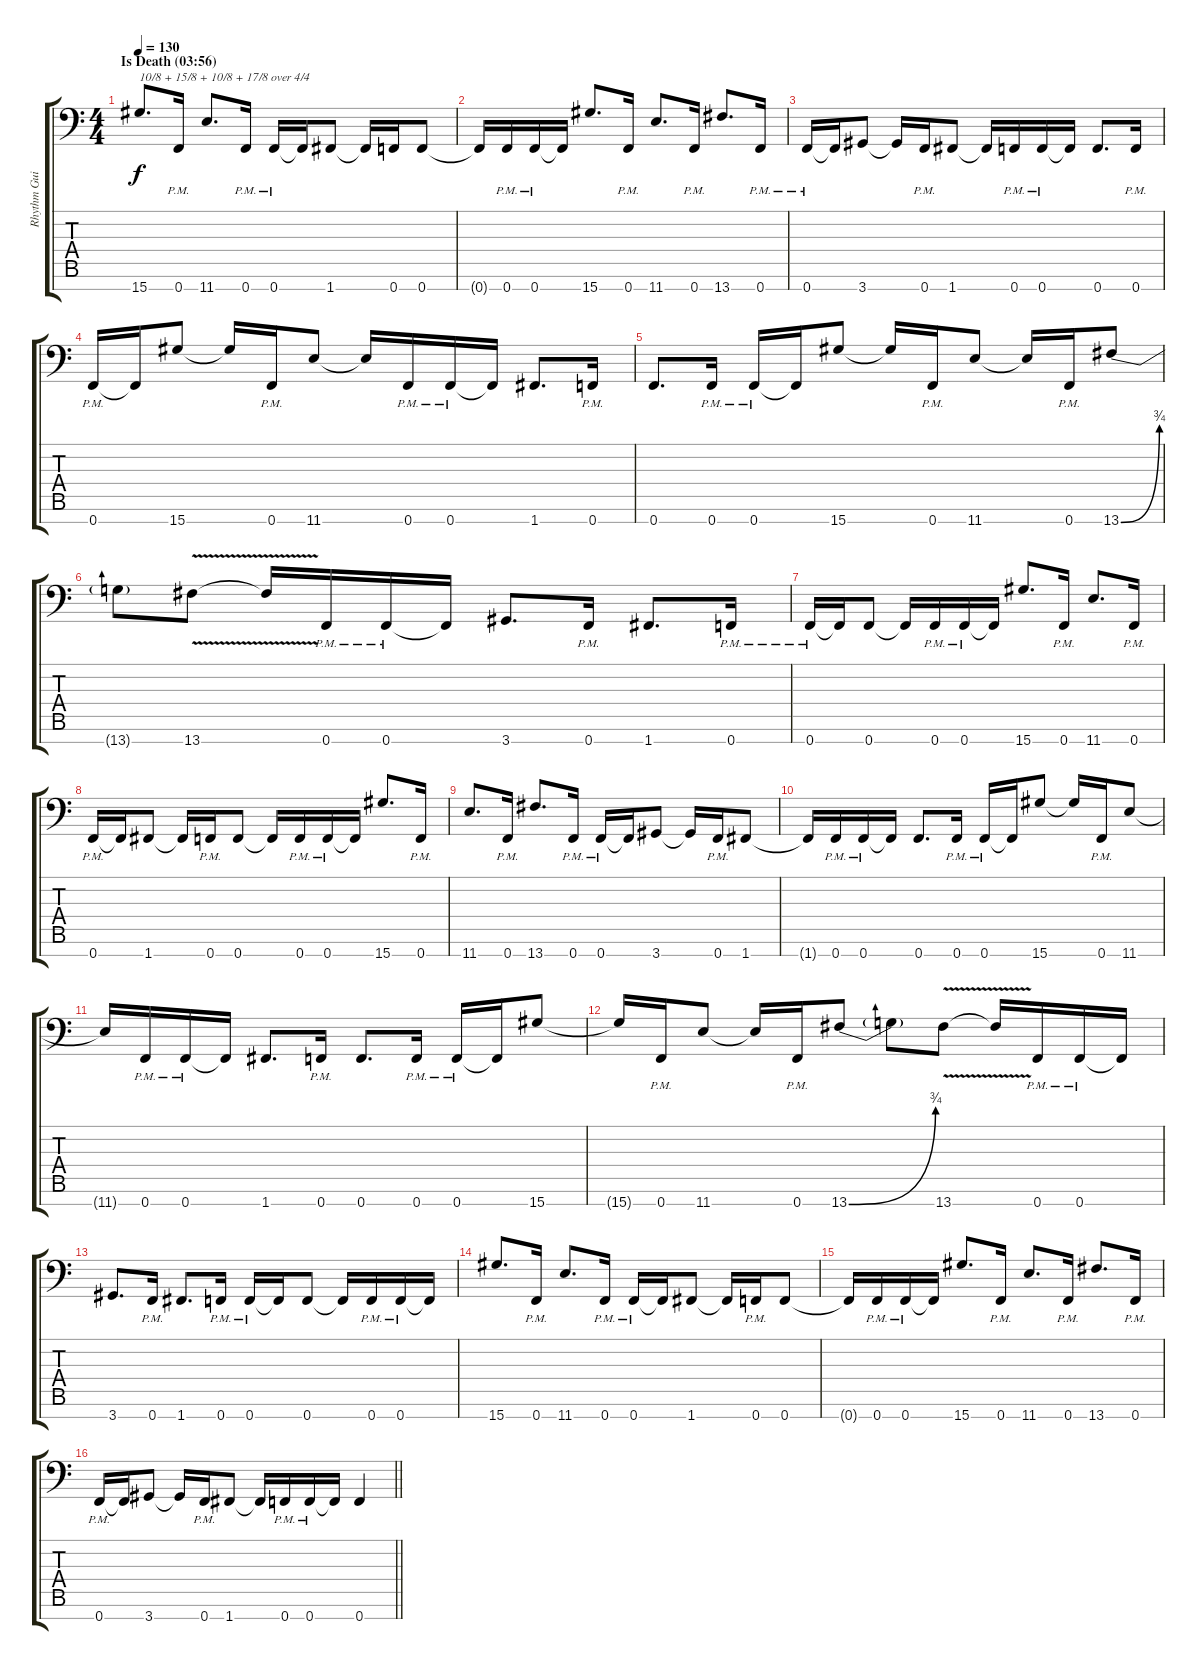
\track ("Rhythm Guitar 1 (Marten Hagstrom)" "Rhythm Gui") {instrument distortionguitar}
\staff {score tabs}
\tuning (Bb3 F3 Db3 Ab2 Eb2 Bb1 F1) {hide}
\ts (4 4)
\section ("" "Is Death (03:56)")
\tempo 130
\clef f4
\ks c
15.7.8{d txt "10/8 + 15/8 + 10/8 + 17/8 over 4/4" dy f} 0.7{pm}.16 11.7.8{d} 0.7{pm}.16 0.7{pm}.16 0.7{t}.16 1.7.8 1.7{t}.16 0.7.16 0.7.8 |
0.7{t}.16 0.7{pm}.16 0.7{pm}.16 0.7{t}.16 15.7.8{d} 0.7{pm}.16 11.7.8{d} 0.7{pm}.16 13.7.8{d} 0.7{pm}.16 |
0.7{pm}.16 0.7{t}.16 3.7.8 3.7{t}.16 0.7{pm}.16 1.7.8 1.7{t}.16 0.7{pm}.16 0.7{pm}.16 0.7{t}.16 0.7.8{d} 0.7{pm}.16 |
0.7{pm}.16 0.7{t}.16 15.7.8 15.7{t}.16 0.7{pm}.16 11.7.8 11.7{t}.16 0.7{pm}.16 0.7{pm}.16 0.7{t}.16 1.7.8{d} 0.7{pm}.16 |
0.7.8{d} 0.7{pm}.16 0.7{pm}.16 0.7{t}.16 15.7.8 15.7{t}.16 0.7{pm}.16 11.7.8 11.7{t}.16 0.7{pm}.16 13.7{be (bend 0 0 60 3)}.8 |
13.7{t}.8 13.7{v}.8 13.7{t}.16 0.7{pm}.16 0.7{pm}.16 0.7{t}.16 3.7.8{d} 0.7{pm}.16 1.7.8{d} 0.7{pm}.16 |
0.7{pm}.16 0.7{t}.16 0.7.8 0.7{t}.16 0.7{pm}.16 0.7{pm}.16 0.7{t}.16 15.7.8{d} 0.7{pm}.16 11.7.8{d} 0.7{pm}.16 |
0.7{pm}.16 0.7{t}.16 1.7.8 1.7{t}.16 0.7{pm}.16 0.7.8 0.7{t}.16 0.7{pm}.16 0.7{pm}.16 0.7{t}.16 15.7.8{d} 0.7{pm}.16 |
11.7.8{d} 0.7{pm}.16 13.7.8{d} 0.7{pm}.16 0.7{pm}.16 0.7{t}.16 3.7.8 3.7{t}.16 0.7{pm}.16 1.7.8 |
1.7{t}.16 0.7{pm}.16 0.7{pm}.16 0.7{t}.16 0.7.8{d} 0.7{pm}.16 0.7{pm}.16 0.7{t}.16 15.7.8 15.7{t}.16 0.7{pm}.16 11.7.8 |
11.7{t}.16 0.7{pm}.16 0.7{pm}.16 0.7{t}.16 1.7.8{d} 0.7{pm}.16 0.7.8{d} 0.7{pm}.16 0.7{pm}.16 0.7{t}.16 15.7.8 |
15.7{t}.16 0.7{pm}.16 11.7.8 11.7{t}.16 0.7{pm}.16 13.7{be (bend 0 0 60 3)}.8 13.7{t}.8 13.7{v}.8 13.7{t}.16 0.7{pm}.16 0.7{pm}.16 0.7{t}.16 |
3.7.8{d} 0.7{pm}.16 1.7.8{d} 0.7{pm}.16 0.7{pm}.16 0.7{t}.16 0.7.8 0.7{t}.16 0.7{pm}.16 0.7{pm}.16 0.7{t}.16 |
15.7.8{d} 0.7{pm}.16 11.7.8{d} 0.7{pm}.16 0.7{pm}.16 0.7{t}.16 1.7.8 1.7{t}.16 0.7{pm}.16 0.7.8 |
0.7{t}.16 0.7{pm}.16 0.7{pm}.16 0.7{t}.16 15.7.8{d} 0.7{pm}.16 11.7.8{d} 0.7{pm}.16 13.7.8{d} 0.7{pm}.16 |
\barLineRight lightlight
0.7{pm}.16 0.7{t}.16 3.7.8 3.7{t}.16 0.7{pm}.16 1.7.8 1.7{t}.16 0.7{pm}.16 0.7{pm}.16 0.7{t}.16 0.7.4
